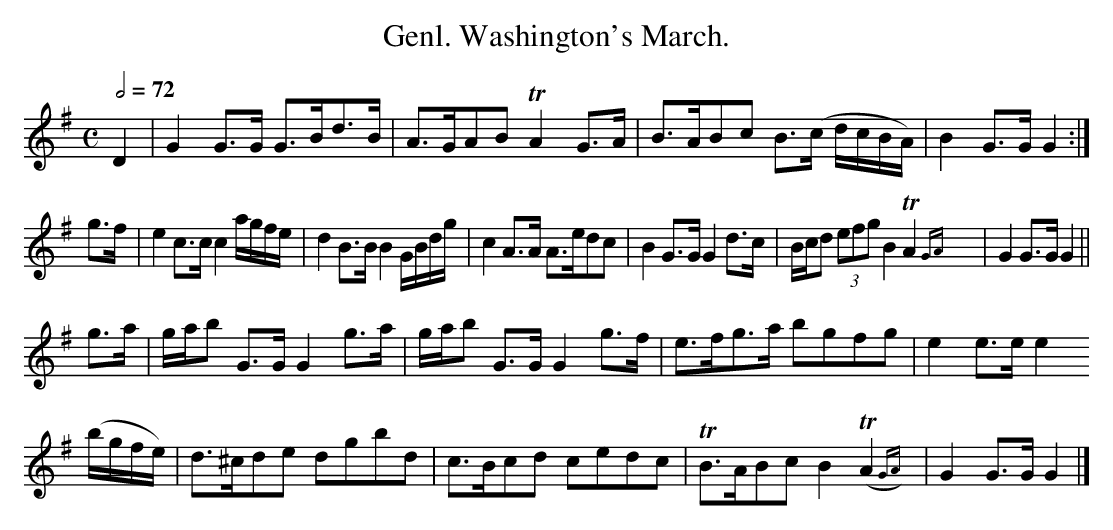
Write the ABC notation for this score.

X:1
T:Genl. Washington's March.
M:C
L:1/8
Q:1/2=72
K:G
 D2       |G2      G>G G>Bd>B      |A>GAB    TA2     \
 G>A      |B>ABc       B>(c d/c/B/A/)|B2    G>G G2   :|
 g>f      |e2      c>c c2   a/g/f/e/ |d2    B>B B2     \
 G/B/d/g/ |c2      A>A A>edc       |B2    G>G G2     \
 d>c      |B/c/d (3efg B2  TA2{GA}y  |G2    G>G G2   ||
 g>a      |g/a/b   G>G G2   g>a      |g/a/b G>G G2     \
 g>f      |e>fg>a      bgfg          |e2    e>e e2
(b/g/f/e/)|d>^cde      dgbd       |c>Bcd     cedc |\
          TB>ABc       B2 (TA2{GA})  |G2    G>G G2   |]
